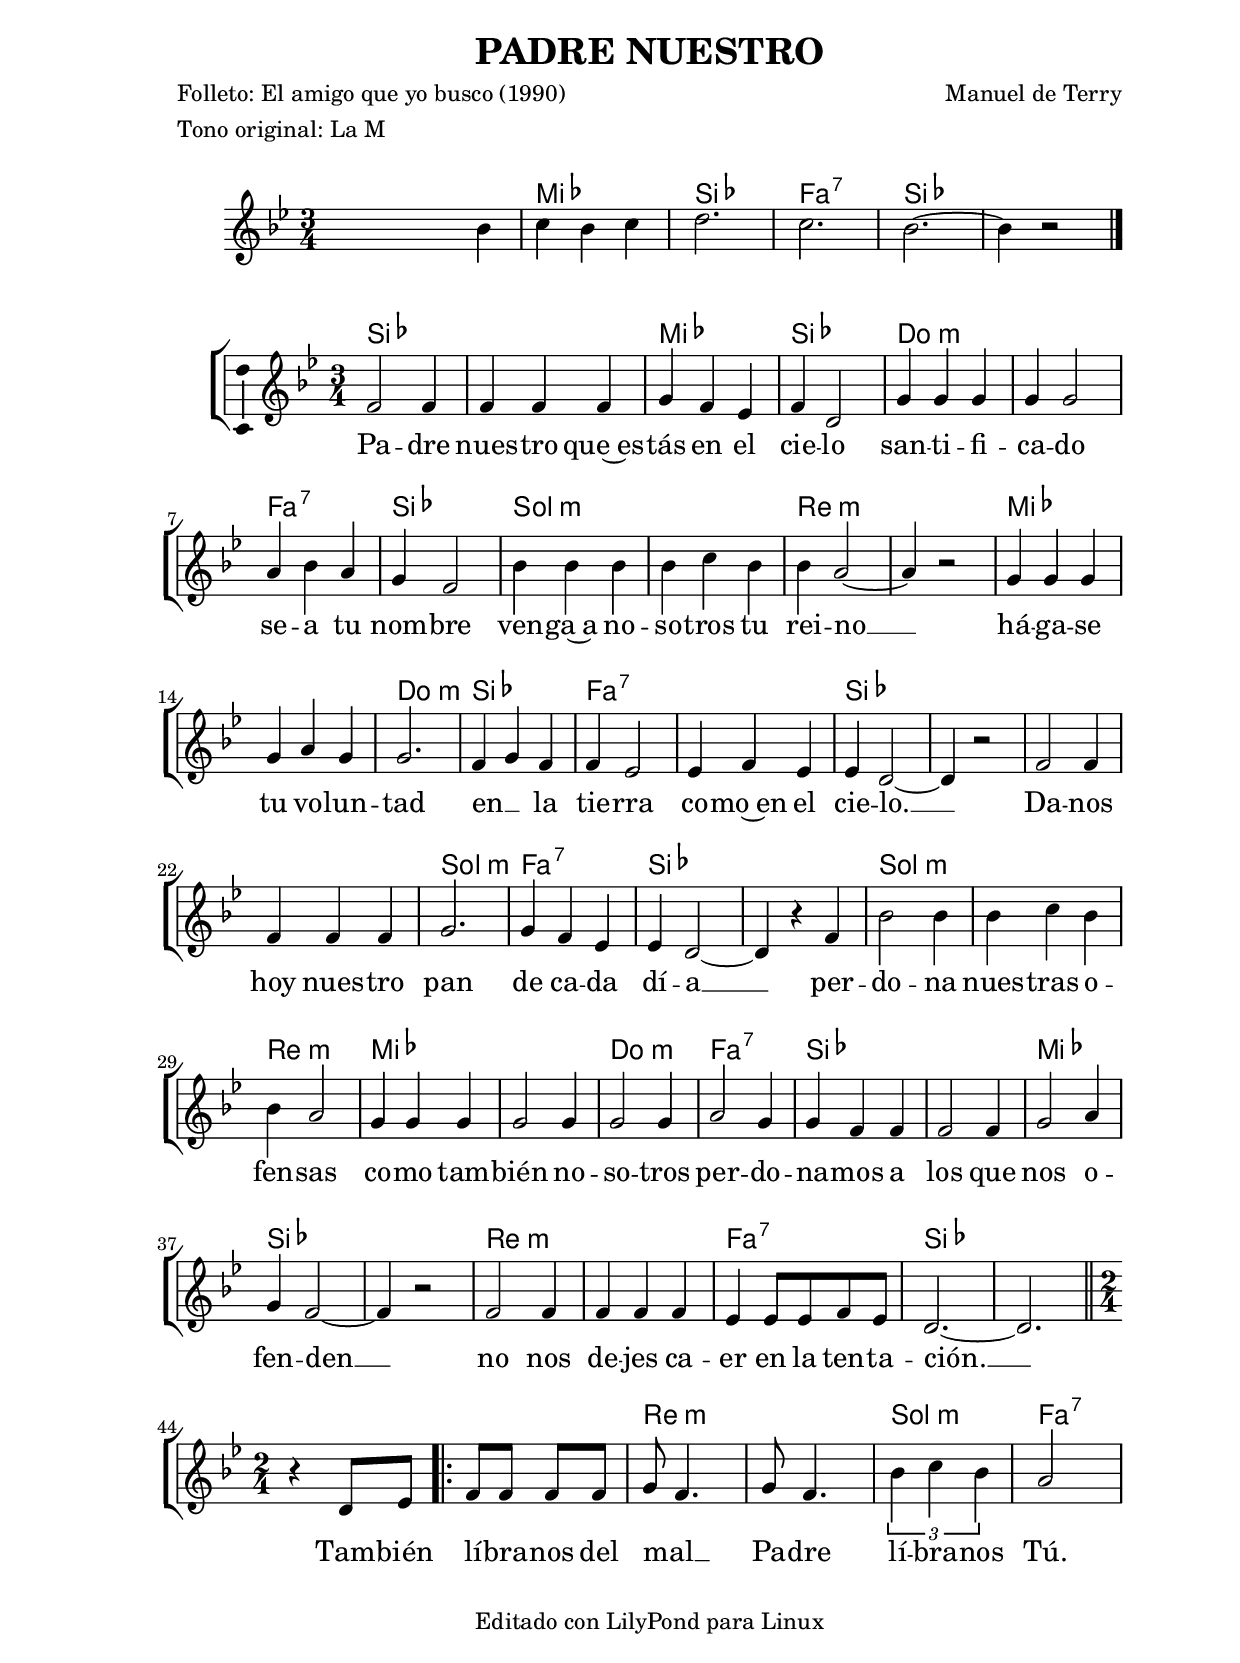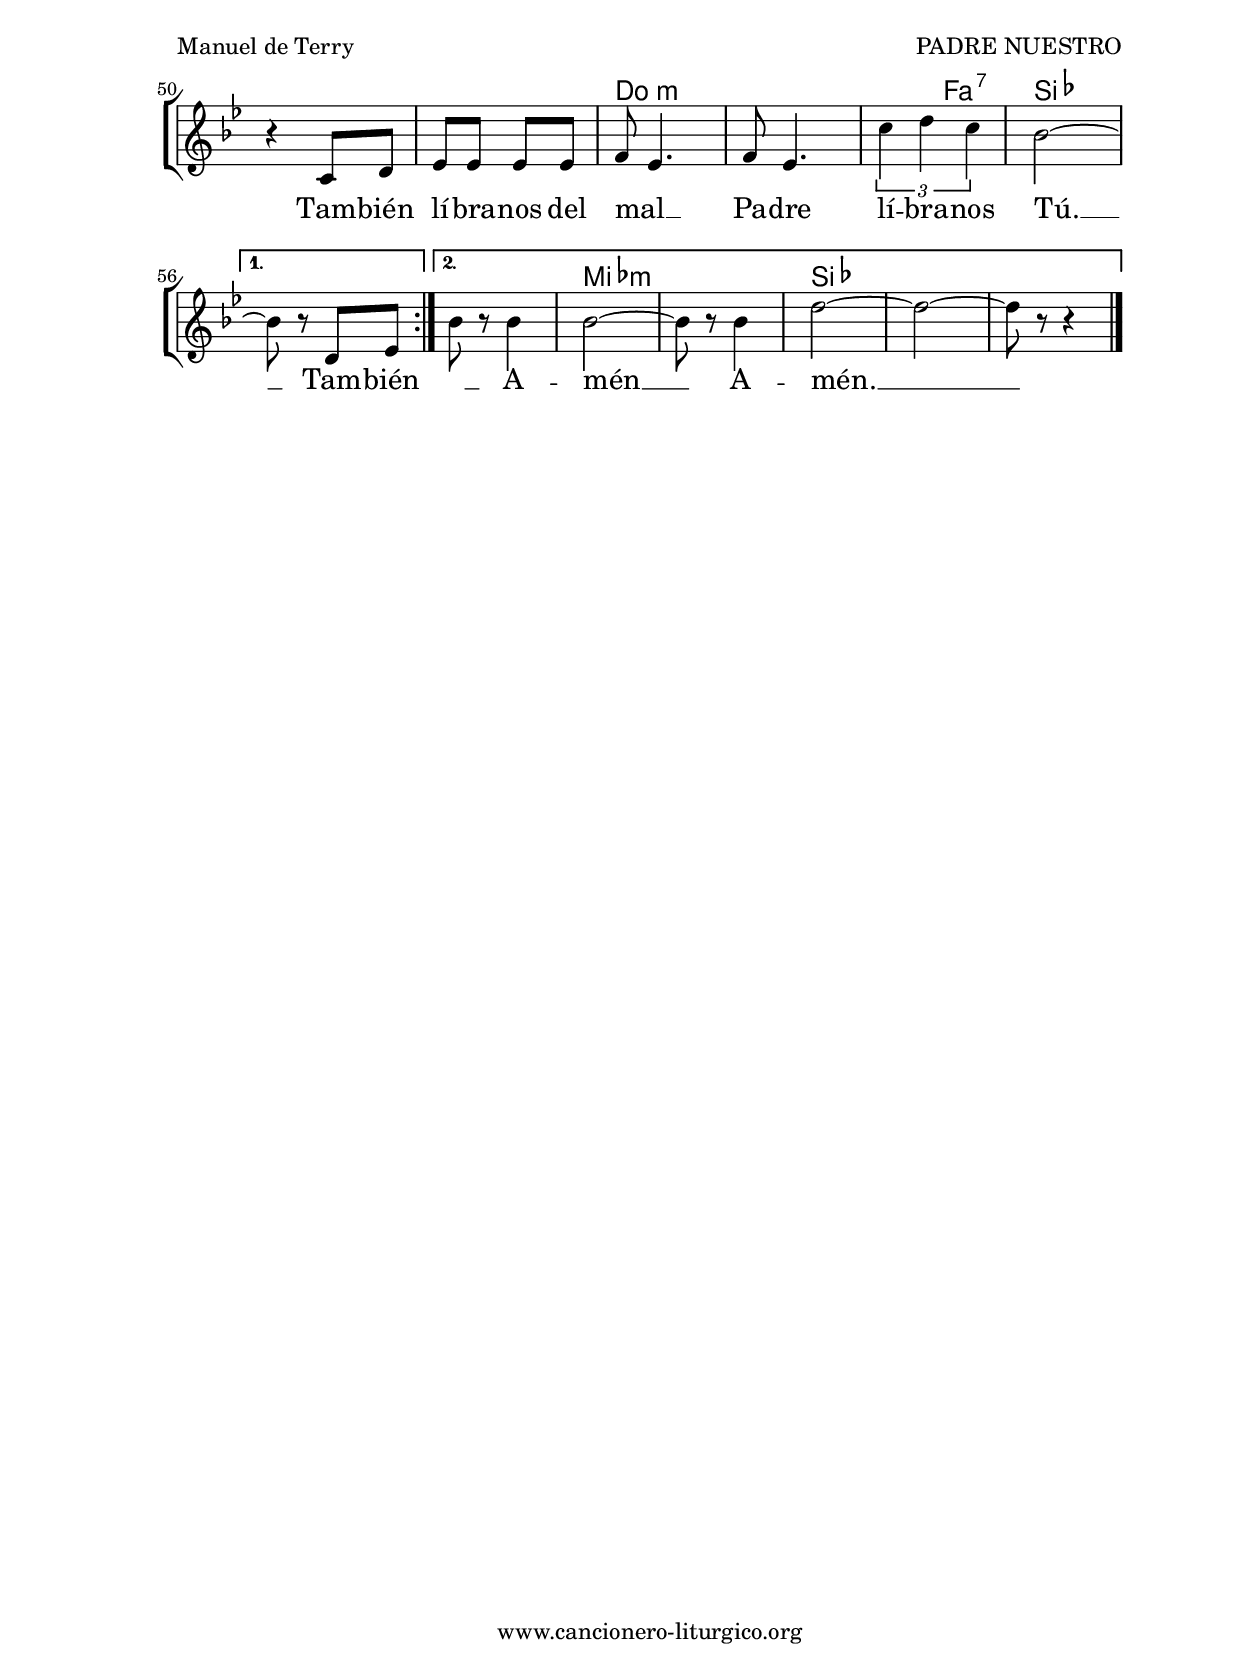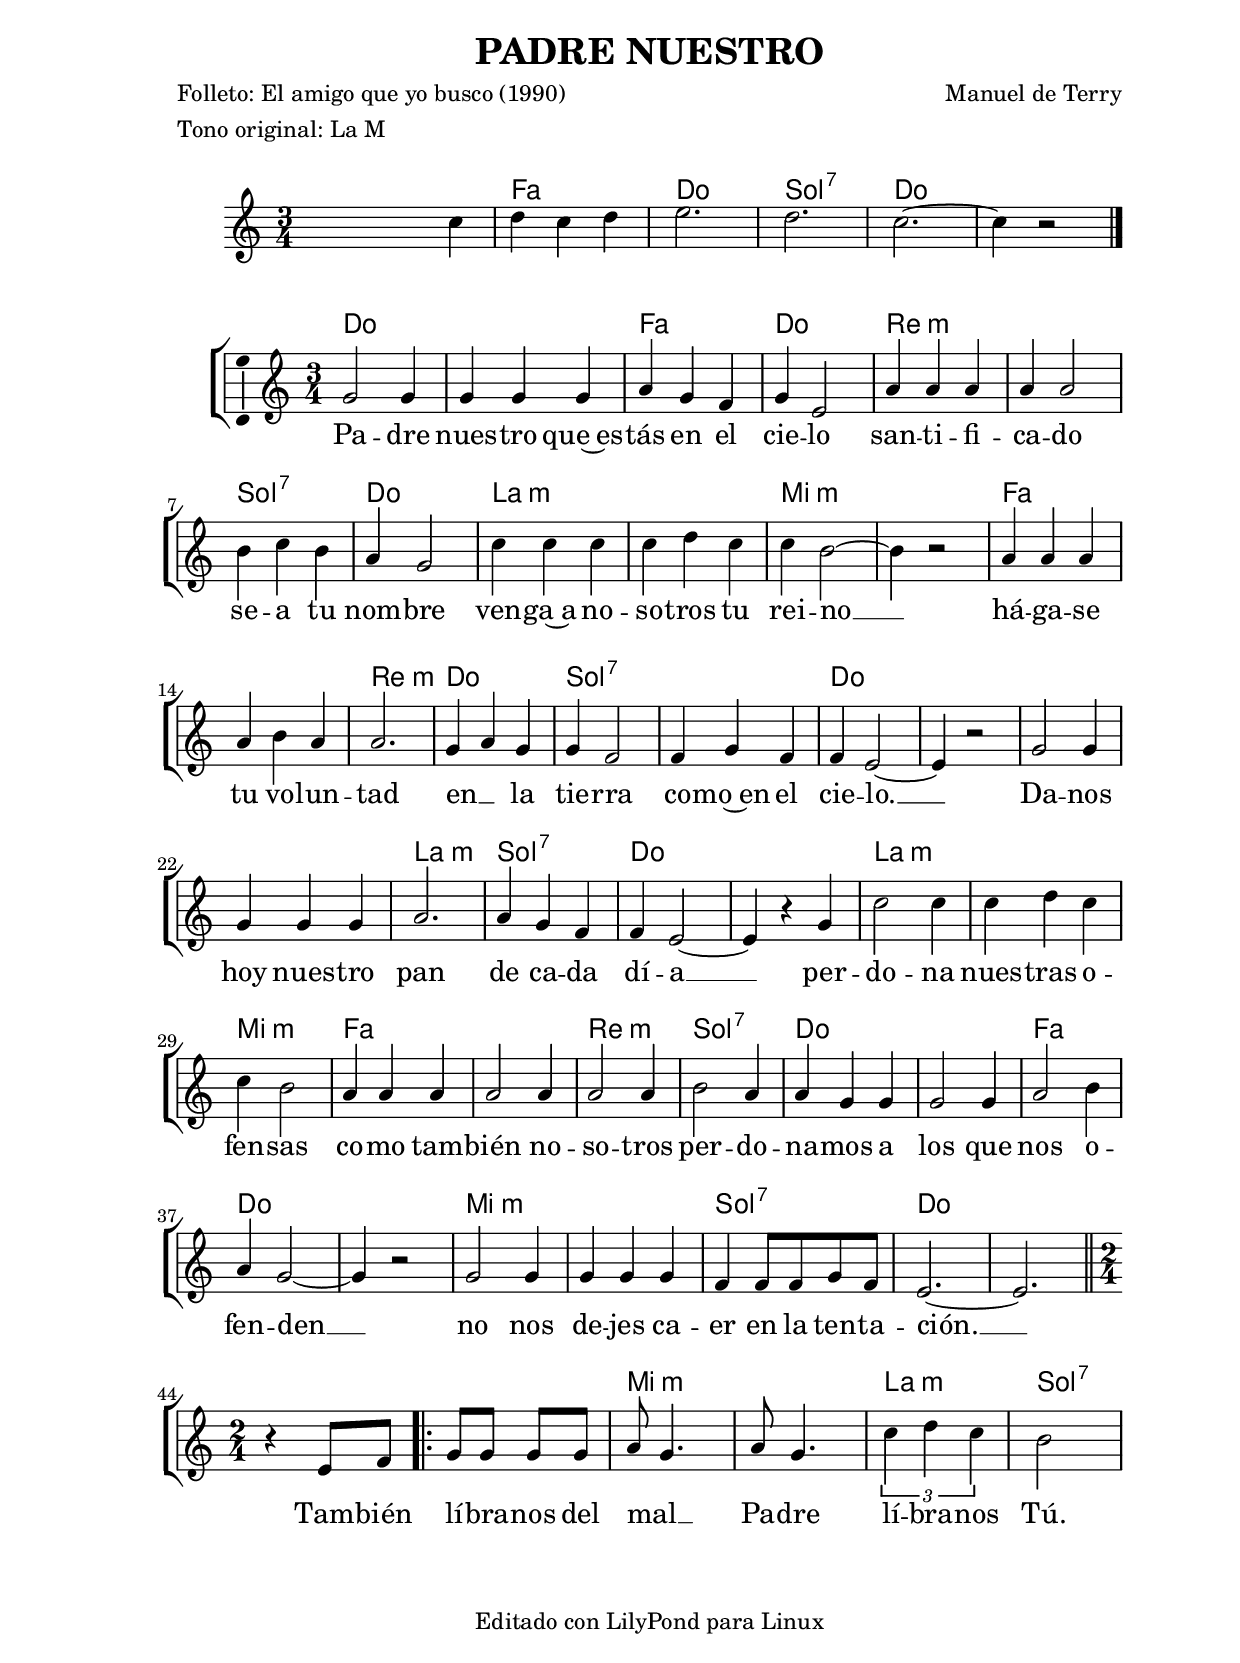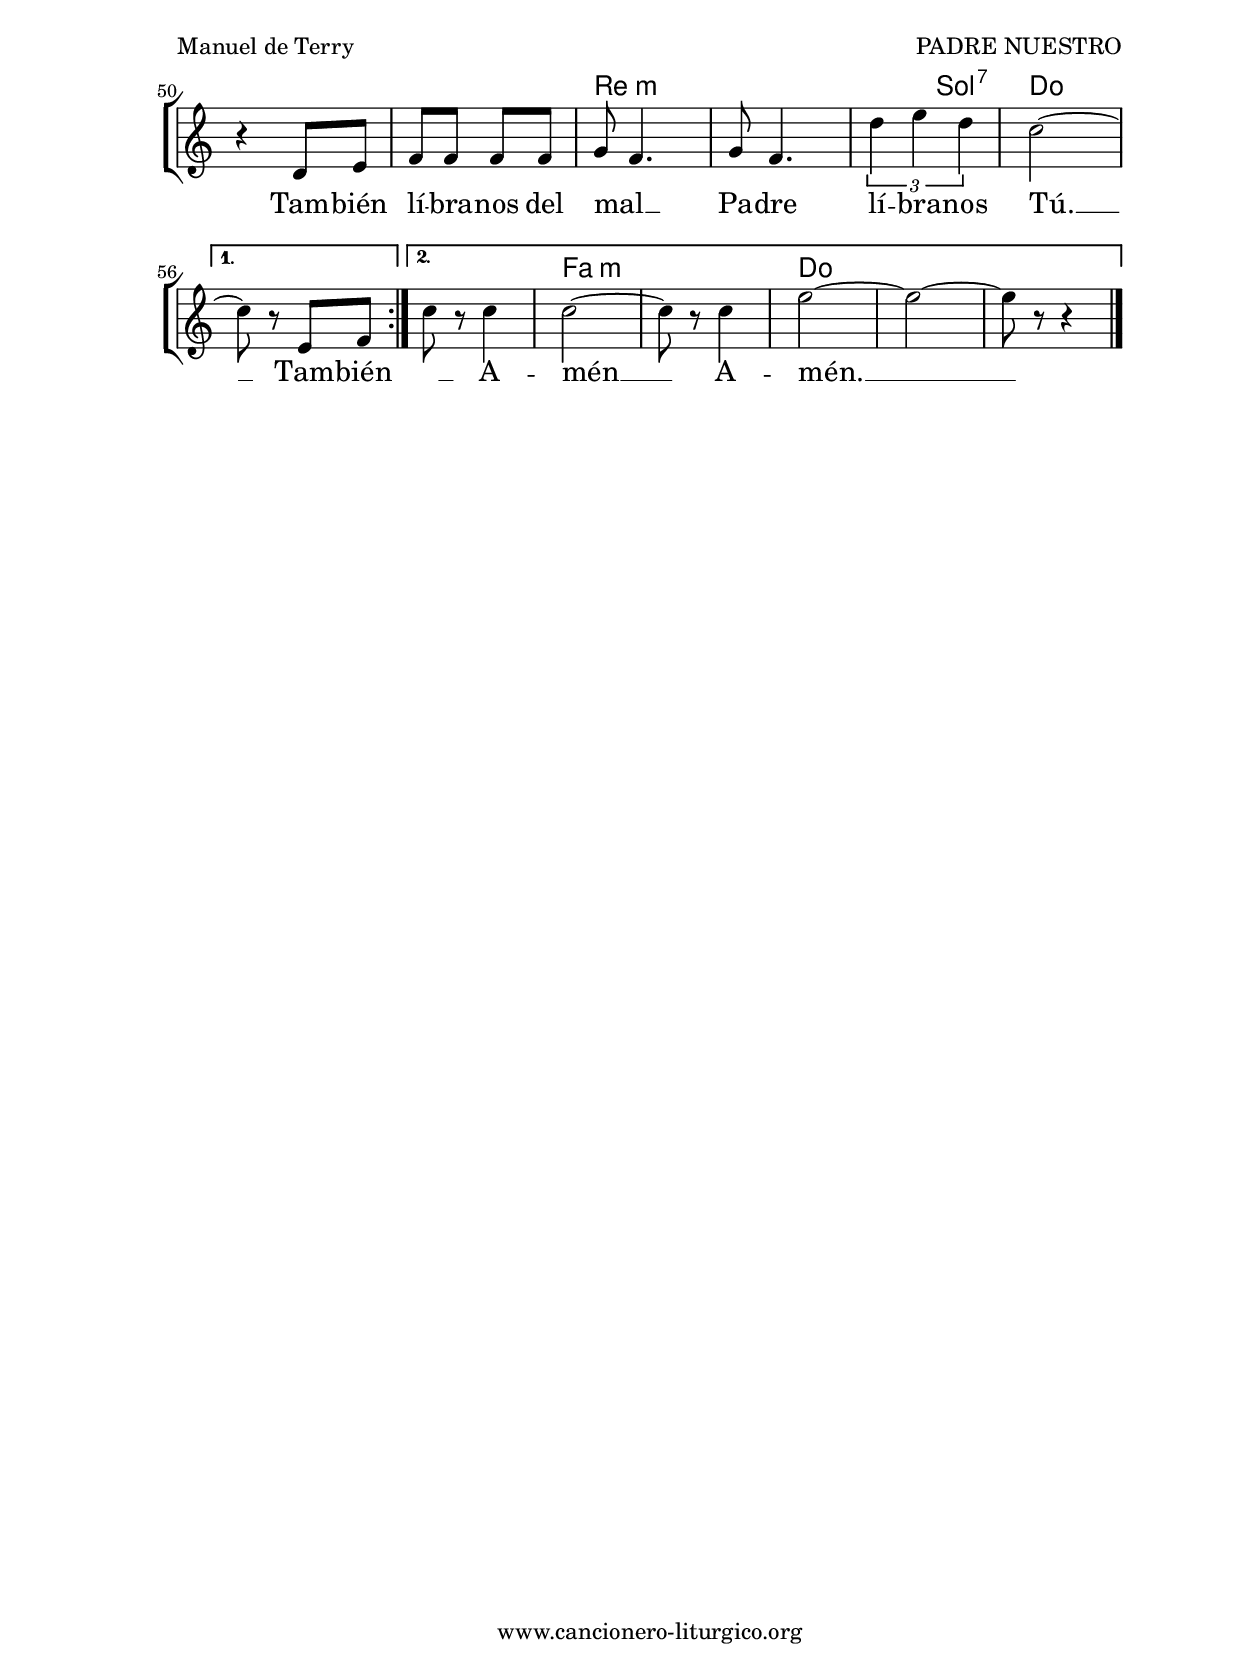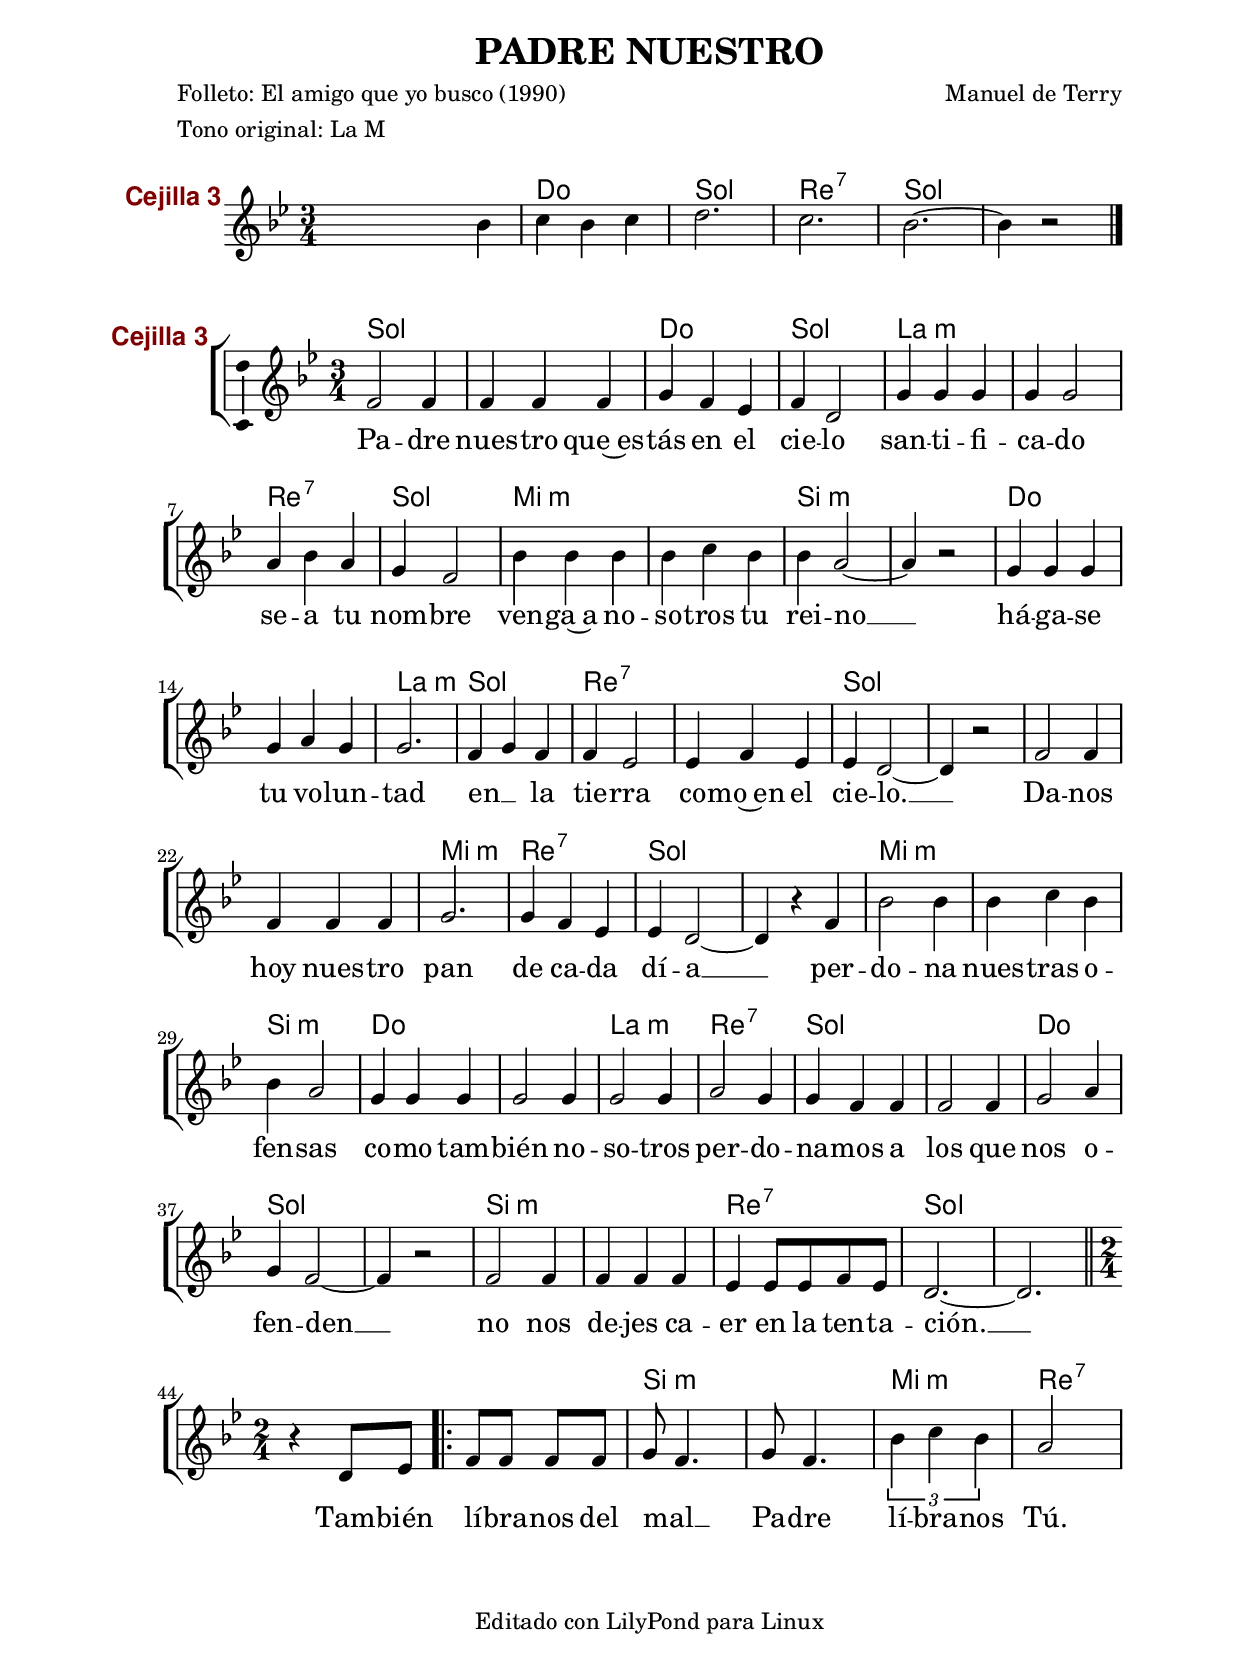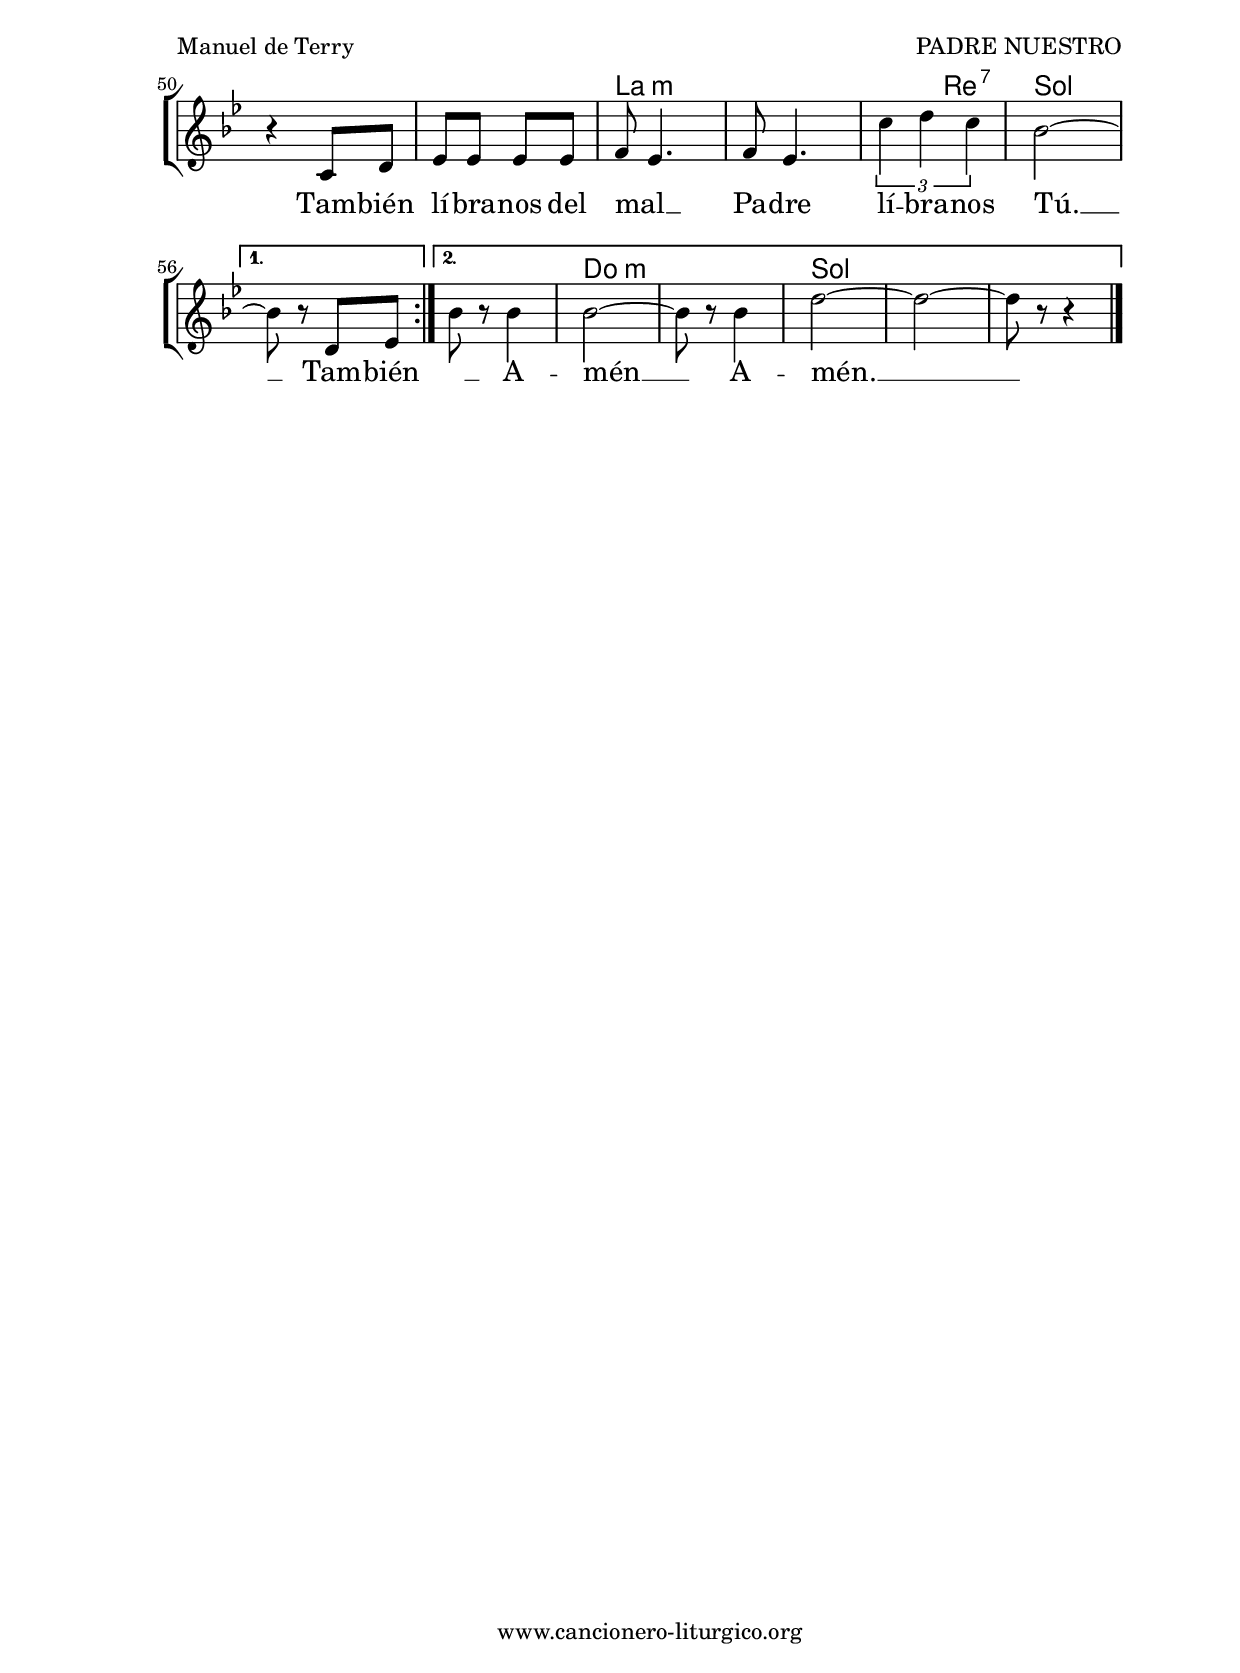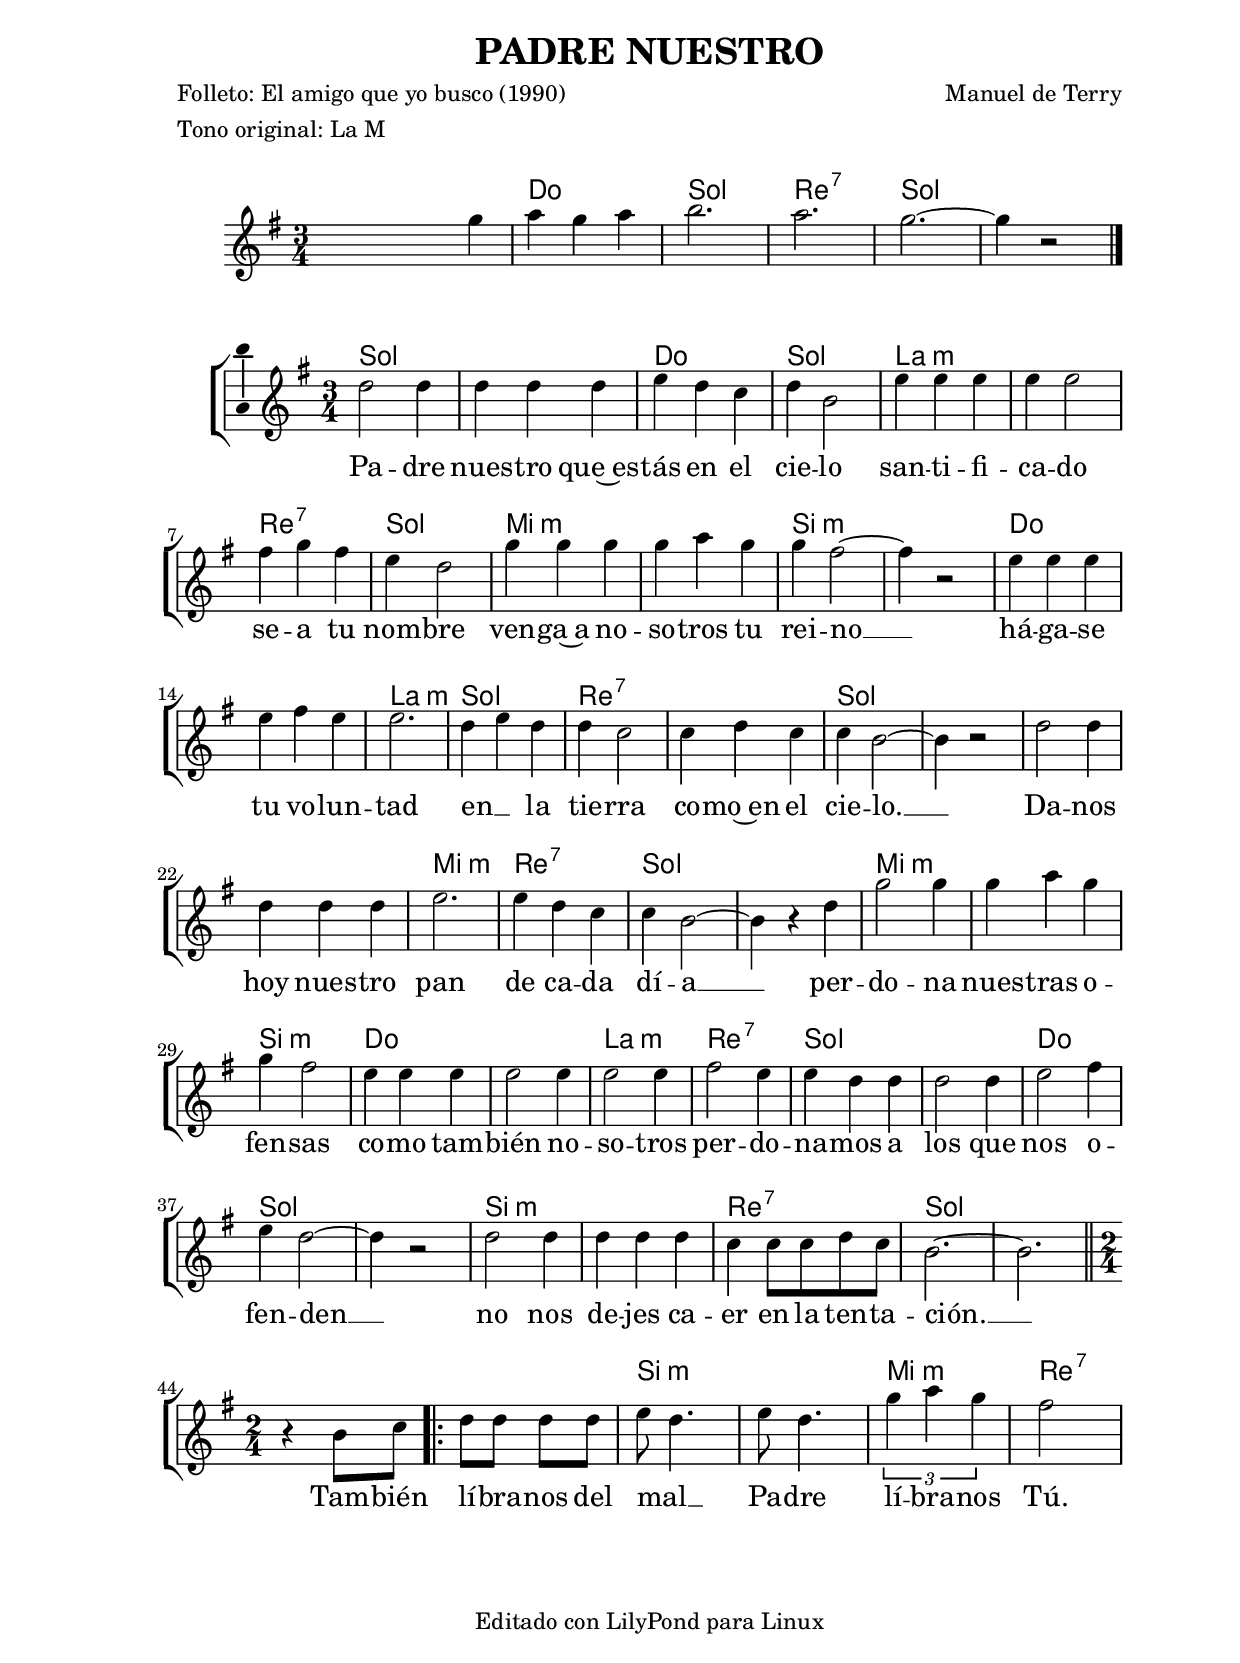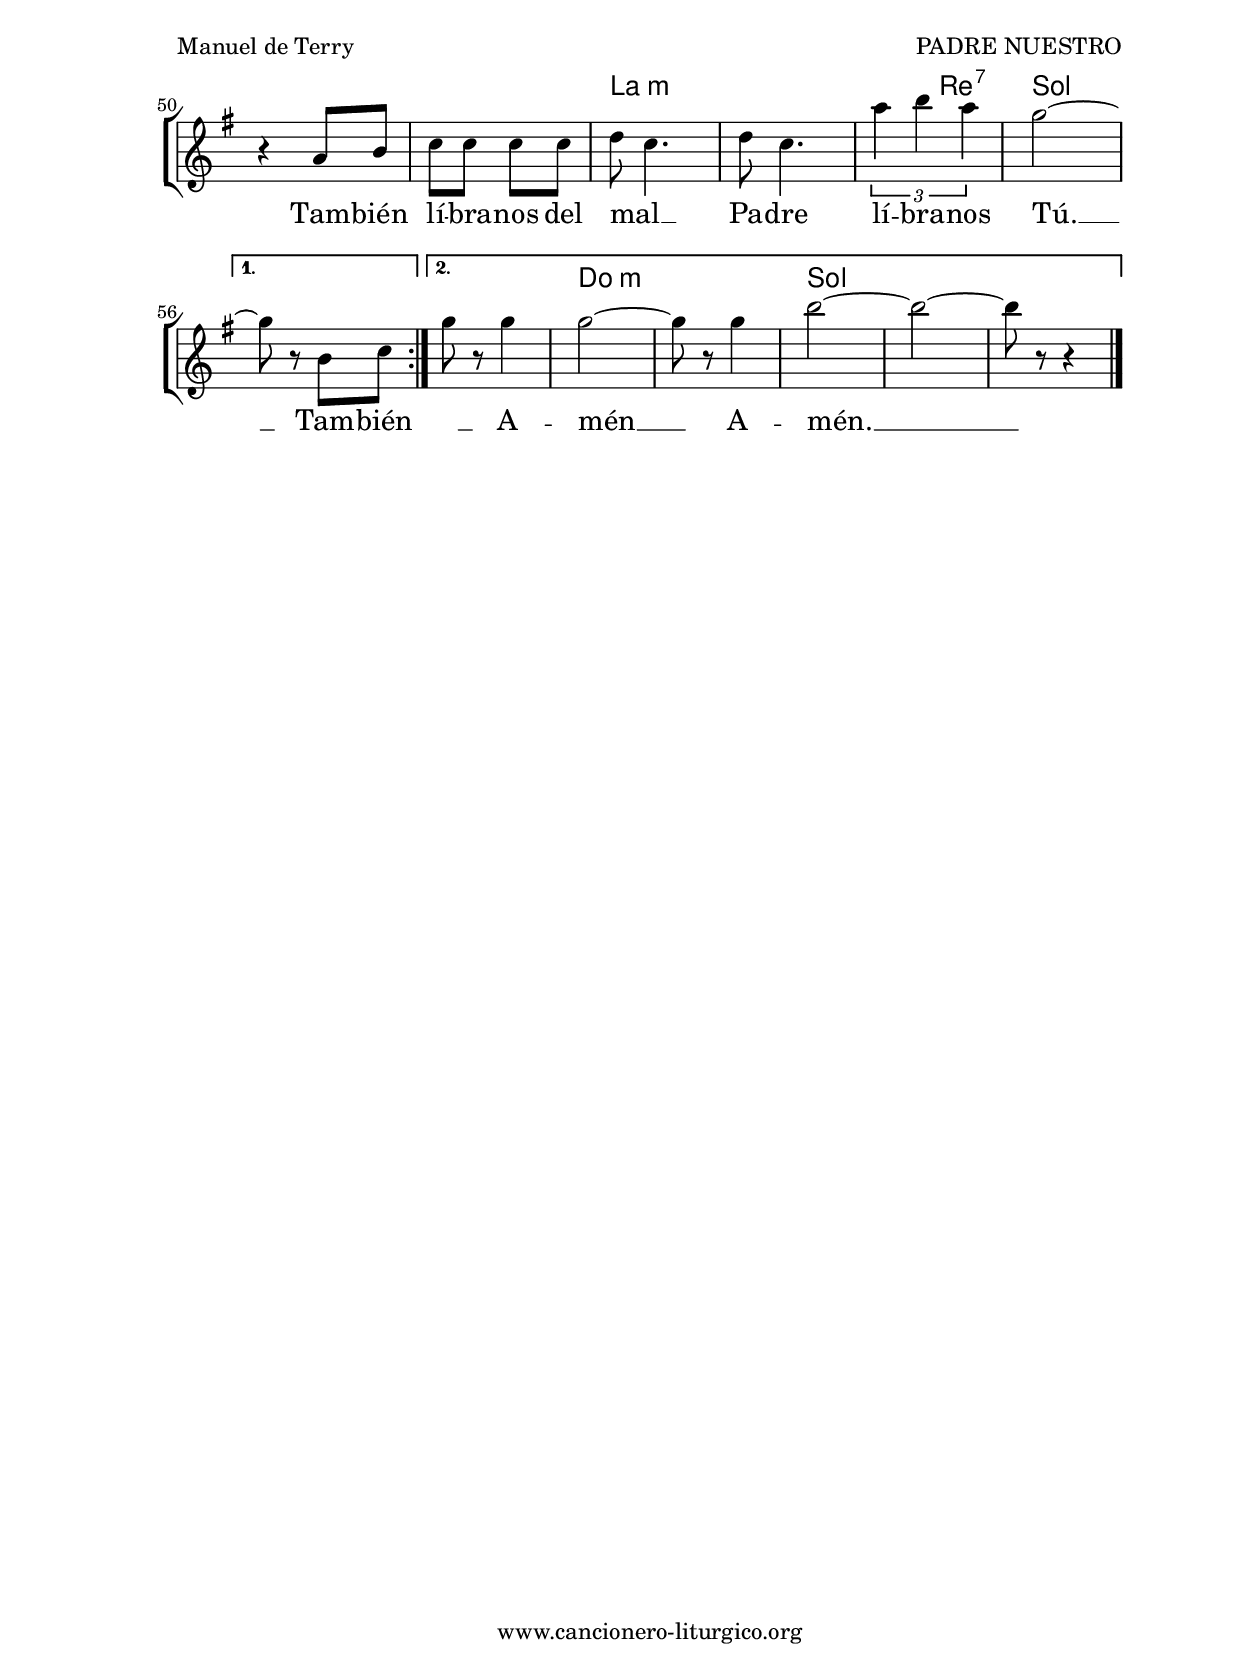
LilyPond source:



%versión de lilypond para la que se ha escrito esta partitura:
\version "2.16.0"

	%Tamaño papel
	#(set-default-paper-size "a4")
	%Tamaño partitura
	#(set-global-staff-size 20)
	%No responde al pulsar sobre una nota
	#(ly:set-option 'point-and-click #f)

%parámetros del encabezamiento:
\header {
	title = "PADRE NUESTRO"
	subtitle = ""
	composer = "Manuel de Terry"
	poet = "Folleto: El amigo que yo busco (1990)"
	meter = "Tono original: La M"
	arranger = ""
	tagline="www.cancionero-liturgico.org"
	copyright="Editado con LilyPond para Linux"
	tiempo = ""
	usos = "Padrenuestro"
	letra = ""
	}

%parámetros asociados al papel:
\paper  {
	oddHeaderMarkup = \markup {\fill-line { \on-the-fly #not-first-page \fromproperty #'header:title \on-the-fly #not-first-page \fromproperty #'header:composer }}
	evenHeaderMarkup = \markup {\fill-line { \fromproperty #'header:composer \fromproperty #'header:title }}
	#(set-paper-size "a4")
	print-page-number = ##f
	first-page-number = 1
	print-first-page-number = ##f
%	head-separation = 3.0 \cm
	top-margin = 2.0 \cm
	bottom-margin = 0.5\cm
%%%	bottom-margin = -2.0\cm
	left-margin = 3.0 \cm
	line-width = 16.0 \cm 
	indent = 8\mm
	interscoreline = 2.\mm
	between-system-space = 15\mm
%	para que las partituras no llenen la hoja:
	ragged-bottom = ##t
%	idem para la última hoja:
	ragged-last-bottom = ##f
%	para que las partituras llenen el ancho del papel:
	ragged-last = ##f
	after-title-space = 2.5 \cm
page-count=2
%system-count=8

	%Flexible Vertical Spacing
%	markup-markup-spacing =
%	#'((basic-distance . 15) (minimum-distance . 15) (padding . 3))
	markup-system-spacing =
	#'((basic-distance . 15) (minimum-distance . 15) (padding . 3))
	system-system-spacing =
	#'((basic-distance . 15) (minimum-distance . 15) (padding . 3))
	score-system-spacing =
	#'((basic-distance . 15) (minimum-distance . 15) (padding . 5))
%	top-system-spacing = % header
%	#'((basic-distance . 8) (minimum-distance . 0) (padding . 0))
%	top-markup-spacing =
%	#'((basic-distance . 20) (minimum-distance . 20) (padding . 0))
	last-bottom-spacing = % footer
	#'((basic-distance . 5) (minimum-distance . 5) (padding . 3))
%	score-markup-spacing =
%	#'((basic-distance . 16) (minimum-distance . 13) (padding . 0))

	}


%parámetros que afectan a toda la partitura:
global =  {
	%clave de sol (G):
	\clef G
	%armadura:
	\transpose a bes
	\key a \major
	\tempo 4=120
	\set Score.tempoHideNote = ##t
	}


acordesintro = {
	\italianChords
	\chordmode {
	\transpose a bes
{

s2.
d a e:7 a s

}
}
}

melodiaintro = 

	\transpose a bes
{
	\relative c''{
	\time 3/4

s2 a4
b4 a b
cis2.
b2.
a2.~
a4 r2

\bar "|."
}
}

acordes = {
	\italianChords
	\chordmode {
	\transpose a bes
{

a2. s d a b:m
s e:7 a fis:m
s cis:m s d
s b:m a e:7
s a s s
s fis:m e:7 a s
fis:m s cis:m d s
b:m e:7 a s d
a s cis:m s
e:7 a s

s2

\repeat volta 2 {
a2 cis:m s fis:m
e:7 s s b:m
s s4 e4:7
a2
}

\alternative {
{
s2
}
{
s2
d:m s a s s
}
}

}
}
}

melodia = 
	\transpose a bes
{
	\relative c'{

\time 3/4

e2 e4
e4 e e
fis4 e d
e4 cis2
fis4 fis fis
fis4 fis2
gis4 a gis
fis4 e2
a4 a a
a4 b a
a4 gis2~
gis4 r2
fis4 fis fis
fis4 gis fis fis2.
e4 fis e
e4 d2
d4 e d
d4 cis2~
cis4 r2
e2 e4
e4 e e
fis2.
fis4 e d
d4 cis2~
cis4 r4 e
a2 a4
a4 b a
a4 gis2
fis4 fis fis
fis2 fis4
fis2 fis4
gis2 fis4
fis4 e e
e2 e4
fis2 gis4
fis4 e2~
e4 r2
e2 e4
e4 e e
d4 d8 d e d
cis2.~
cis2.

\bar "||"
\break

\time 2/4

r4 cis8 d

\repeat volta 2 {
e8 e e e
fis8 e4.
fis8 e4.
\times 2/3 {a4 b a}
gis2

\break
\pageBreak

r4 b,8 cis
d8 d d d
e8 d4.
e8 d4.
\times 2/3 {b'4 cis b}
a2~
}

\alternative {
{
a8 r8 cis,8 d
}
{
a'8 r8 a4
a2~
a8 r8 a4
cis2~
cis2~
cis8 r8 r4
}
}

\bar "|."
	}
	}


texto = \lyricmode {
Pa -- dre nues -- tro
que~es -- tás en el cie -- lo
san -- ti -- fi -- ca -- do se -- a tu nom -- bre
ven -- ga~a no -- so -- tros tu rei -- no __
há -- ga -- se tu vo -- lun -- tad
en __ _ la tie -- rra co -- mo~en el cie -- lo. __
Da -- nos hoy nues -- tro pan de ca -- da dí -- a __
per -- do -- na nues -- tras o -- fen -- sas
co -- mo tam -- bién no -- so -- tros per -- do -- na -- mos
a los que nos o -- fen -- den __
no nos de -- jes ca -- er en la ten -- ta -- ción. __
Tam -- bién
lí -- bra -- nos del mal __ _
Pa -- dre
lí -- bra -- nos Tú.
Tam -- bién
lí -- bra -- nos del mal __ _
Pa -- dre
lí -- bra -- nos Tú. __
Tam -- bién
"  " __
A -- mén __
A -- mén. __

	}


acordesintroStaff = \context ChordNames = acordesintroStaff <<
	\set chordChanges = ##t
	\acordesintro
	>>

acordesStaff = \context ChordNames = acordesStaff <<
	\set chordChanges = ##t
	\acordes
	>>


%%%%%%%%%%%%%%%%%%%%%%%%%%%%%%%%%%% CEJILLA %%%%%%%%%%%%%%%%%%%%%%%%%%%%%%%%%%%
acordesintrocejilla = {
%%%	\override ChordNames.ChordName #'font-size = #-1
%%%	\override ChordNames.ChordName #'font-series = #'bold
	\transpose bes g {
		\acordesintro
		}
	}

acordesintrocejillaStaff = \context ChordNames = acordesintrocejillaStaff <<
	\set Staff.instrumentName = \markup \with-color #darkred \larger \bold \sans "Cejilla 3"
	\set chordChanges = ##t
	\acordesintrocejilla
	>>
acordescejilla = {
%%%	\override ChordNames.ChordName #'font-size = #-1
%%%	\override ChordNames.ChordName #'font-series = #'bold
	\transpose bes g {
		\acordes
		}
	}

acordescejillaStaff = \context ChordNames = acordescejillaStaff <<
	\set Staff.instrumentName = \markup \with-color #darkred \larger \bold \sans "Cejilla 3"
	\set chordChanges = ##t
	\acordescejilla
	>>
%%%%%%%%%%%%%%%%%%%%%%%%%%%%%%%%%%% CEJILLA %%%%%%%%%%%%%%%%%%%%%%%%%%%%%%%%%%%


vozintroStaff = \context Voice = vozintroStaff
<<
	\override Staff.StaffSymbol #'staff-space = #(magstep -0.35)
	\set Staff.midiInstrument = #"english horn"
	\set Staff.midiMinimumVolume = #0.7
	\set Staff.midiMaximumVolume = #0.9
	\global
	\melodiaintro
	>>

vozStaff = \context Voice = vozStaff
\with {\consists "Ambitus_engraver"}
<<
%	\set Staff.instrumentName = ""
%	\set Staff.shortInstrumentName = ""
%	\set Staff.midiInstrument = #"clarinet"
%	\set Staff.midiInstrument = #"cello"
%	\set Staff.midiInstrument = #"flute"
	\set Staff.midiInstrument = #"electric guitar (jazz)"
%	\set Staff.midiInstrument = #"english horn"
%	\set Staff.midiInstrument = #"violin"
%	\set Staff.midiInstrument = #"glockenspiel"
	\set Staff.midiMinimumVolume = #0.7
	\set Staff.midiMaximumVolume = #0.9
	\global
	\melodia
	>>

textoStaff = \context Lyrics = textoStaff <<
	\lyricsto vozStaff \texto
	>>


\book {
	\score {
		\context ChoirStaff {
%			\override StaffGroup.SystemStartBracket #'collapse-height = #1
%			\override Score.SystemStartBar #'collapse-height = #1
			<<
			\acordesintroStaff
			\vozintroStaff
			>>
			}
		\layout {
	    		\context {
				\Lyrics
				\override LyricText #'font-size = #2
				}
	   		 \context {
				\Score
				\override StaffSymbol #'staff-space = #(magstep +3)
				}
			}
		}
	\score {
		\context ChoirStaff {
			\override StaffGroup.SystemStartBracket #'collapse-height = #1
			\override Score.SystemStartBar #'collapse-height = #1
			<<
			\acordesStaff
			\vozStaff
			\textoStaff
			>>
			}
		\layout {
system-count=9
	    		\context {
				\Lyrics
				\override LyricText #'font-size = #2
				}
	   		 \context {
				\Score
				\override StaffSymbol #'staff-space = #(magstep +3)
				}
			}
		}
	\score {
		\unfoldRepeats
		\context ChoirStaff {
			<<
			\acordesintroStaff
			\vozintroStaff
			>>
			<<
			\acordesStaff
			\vozStaff
			>>
			}
		\midi {
	  		\context {
	  			\Score
				tempoWholesPerMinute = #(ly:make-moment 70 4)
				}
			}
		}
	}


%Partitura para guitarra
#(define output-suffix "G")
\book {
	\score {
		\context ChoirStaff {
%			\override StaffGroup.SystemStartBracket #'collapse-height = #1
%			\override Score.SystemStartBar #'collapse-height = #1
			<<
			\acordesintrocejillaStaff
			\vozintroStaff
			>>
			}
		\layout {
%%%%%%%%%%%%%%%%%%%%%%%%%%%%%%%%%%% CEJILLA %%%%%%%%%%%%%%%%%%%%%%%%%%%%%%%%%%%
			\context {
				\ChordNames \consists Instrument_name_engraver
				}
%%%%%%%%%%%%%%%%%%%%%%%%%%%%%%%%%%% CEJILLA %%%%%%%%%%%%%%%%%%%%%%%%%%%%%%%%%%%
	    		\context {
				\Lyrics
				\override LyricText #'font-size = #2
				}
	   		 \context {
				\Score
				\override StaffSymbol #'staff-space = #(magstep +3)
				}
			}
		}
	\score {
		\context ChoirStaff {
			\override StaffGroup.SystemStartBracket #'collapse-height = #1
			\override Score.SystemStartBar #'collapse-height = #1
			<<
			\acordescejillaStaff
			\vozStaff
			\textoStaff
			>>
			}
		\layout {
system-count=9
%%%%%%%%%%%%%%%%%%%%%%%%%%%%%%%%%%% CEJILLA %%%%%%%%%%%%%%%%%%%%%%%%%%%%%%%%%%%
			\context {
				\ChordNames \consists Instrument_name_engraver
				}
%%%%%%%%%%%%%%%%%%%%%%%%%%%%%%%%%%% CEJILLA %%%%%%%%%%%%%%%%%%%%%%%%%%%%%%%%%%%
	    		\context {
				\Lyrics
				\override LyricText #'font-size = #2
				}
	   		 \context {
				\Score
				\override StaffSymbol #'staff-space = #(magstep +3)
				}
			}
		}
	}


#(define output-suffix "C")
\book {
	\score {
		\context ChoirStaff {
%			\override StaffGroup.SystemStartBracket #'collapse-height = #1
%			\override Score.SystemStartBar #'collapse-height = #1
\transpose c d
			<<
			\acordesintroStaff
			\vozintroStaff
			>>
			}
		\layout {
	    		\context {
				\Lyrics
				\override LyricText #'font-size = #2
				}
	   		 \context {
				\Score
				\override StaffSymbol #'staff-space = #(magstep +3)
				}
			}
		}
	\score {
		\context ChoirStaff {
			\override StaffGroup.SystemStartBracket #'collapse-height = #1
			\override Score.SystemStartBar #'collapse-height = #1
\transpose c d
			<<
			\acordesStaff
			\vozStaff
			\textoStaff
			>>
			}
		\layout {
system-count=9
	    		\context {
				\Lyrics
				\override LyricText #'font-size = #2
				}
	   		 \context {
				\Score
				\override StaffSymbol #'staff-space = #(magstep +3)
				}
			}
		}
	}


#(define output-suffix "S")
\book {
	\score {
		\context ChoirStaff {
%			\override StaffGroup.SystemStartBracket #'collapse-height = #1
%			\override Score.SystemStartBar #'collapse-height = #1
\transpose c a
			<<
			\acordesintroStaff
			\vozintroStaff
			>>
			}
		\layout {
	    		\context {
				\Lyrics
				\override LyricText #'font-size = #2
				}
	   		 \context {
				\Score
				\override StaffSymbol #'staff-space = #(magstep +3)
				}
			}
		}
	\score {
		\context ChoirStaff {
			\override StaffGroup.SystemStartBracket #'collapse-height = #1
			\override Score.SystemStartBar #'collapse-height = #1
\transpose c a
			<<
			\acordesStaff
			\vozStaff
			\textoStaff
			>>
			}
		\layout {
system-count=9
	    		\context {
				\Lyrics
				\override LyricText #'font-size = #2
				}
	   		 \context {
				\Score
				\override StaffSymbol #'staff-space = #(magstep +3)
				}
			}
		}
	}


